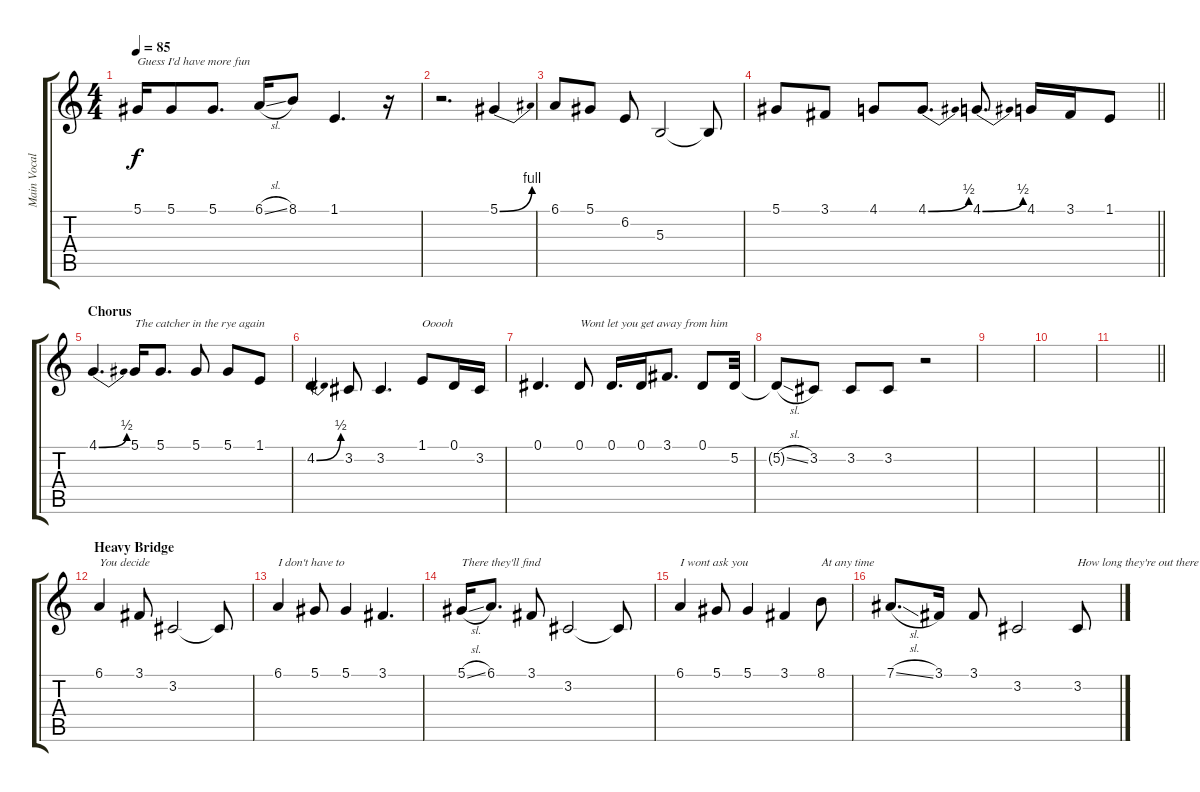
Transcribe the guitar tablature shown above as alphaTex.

\track ("Main Vocals" "Main Vocal") {instrument lead2sawtooth}
\staff {score tabs}
\tuning (Eb4 Bb3 Gb3 Db3 Ab2 Eb2) {hide}
\ts (4 4)
\tempo 85
\clef g2
\ks c
5.1.16{txt "Guess I'd have more fun" dy f} 5.1.8 5.1.8{d} 6.1{sl}.16 8.1.8 1.1.4{d} r.16 |
r.2{d} 5.1{be (bend 0 0 60 4)}.4 |
6.1.8 5.1.8 6.2.8 5.3.2 5.3{t}.8 |
\barLineRight lightlight
5.1.8 3.1.8 4.1.8 4.1{be (bend 0 0 60 2)}.8{d} 4.1{be (bend 0 0 60 2)}.8{d} 4.1.16 3.1.16 1.1.8 |
\section ("" "Chorus")
4.1{be (bend 0 0 60 2)}.4{d} 5.1.16{txt "The catcher in the rye again"} 5.1.8{d} 5.1.8 5.1.8 1.1.8 |
4.2{be (bend 0 0 60 2)}.4 3.2.8 3.2.4{d} 1.1.8{txt "Ooooh"} 0.1.16 3.2.16 |
0.1.4{d} 0.1.8{txt "Wont let you get away from him"} 0.1.16{d} 0.1.16 3.1.8{d} 0.1.8 5.2.32 |
5.2{sl t}.8 3.2.8 3.2.8 3.2.8 r.2 |
|
|
\barLineRight lightlight
|
\section ("" "Heavy Bridge")
6.1.4{txt "You decide"} 3.1.8 3.2.2 3.2{t}.8 |
6.1.4{txt "I don't have to"} 5.1.8 5.1.4 3.1.4{d} |
5.1{sl}.16{txt "There they'll find"} 6.1.8{d} 3.1.8 3.2.2 3.2{t}.8 |
6.1.4{txt "I wont ask you"} 5.1.8 5.1.4 3.1.4 8.1.8{txt "At any time"} |
7.1{sl}.8{d} 3.1.16 3.1.8 3.2.2 3.2.8{txt "How long they're out there"}
